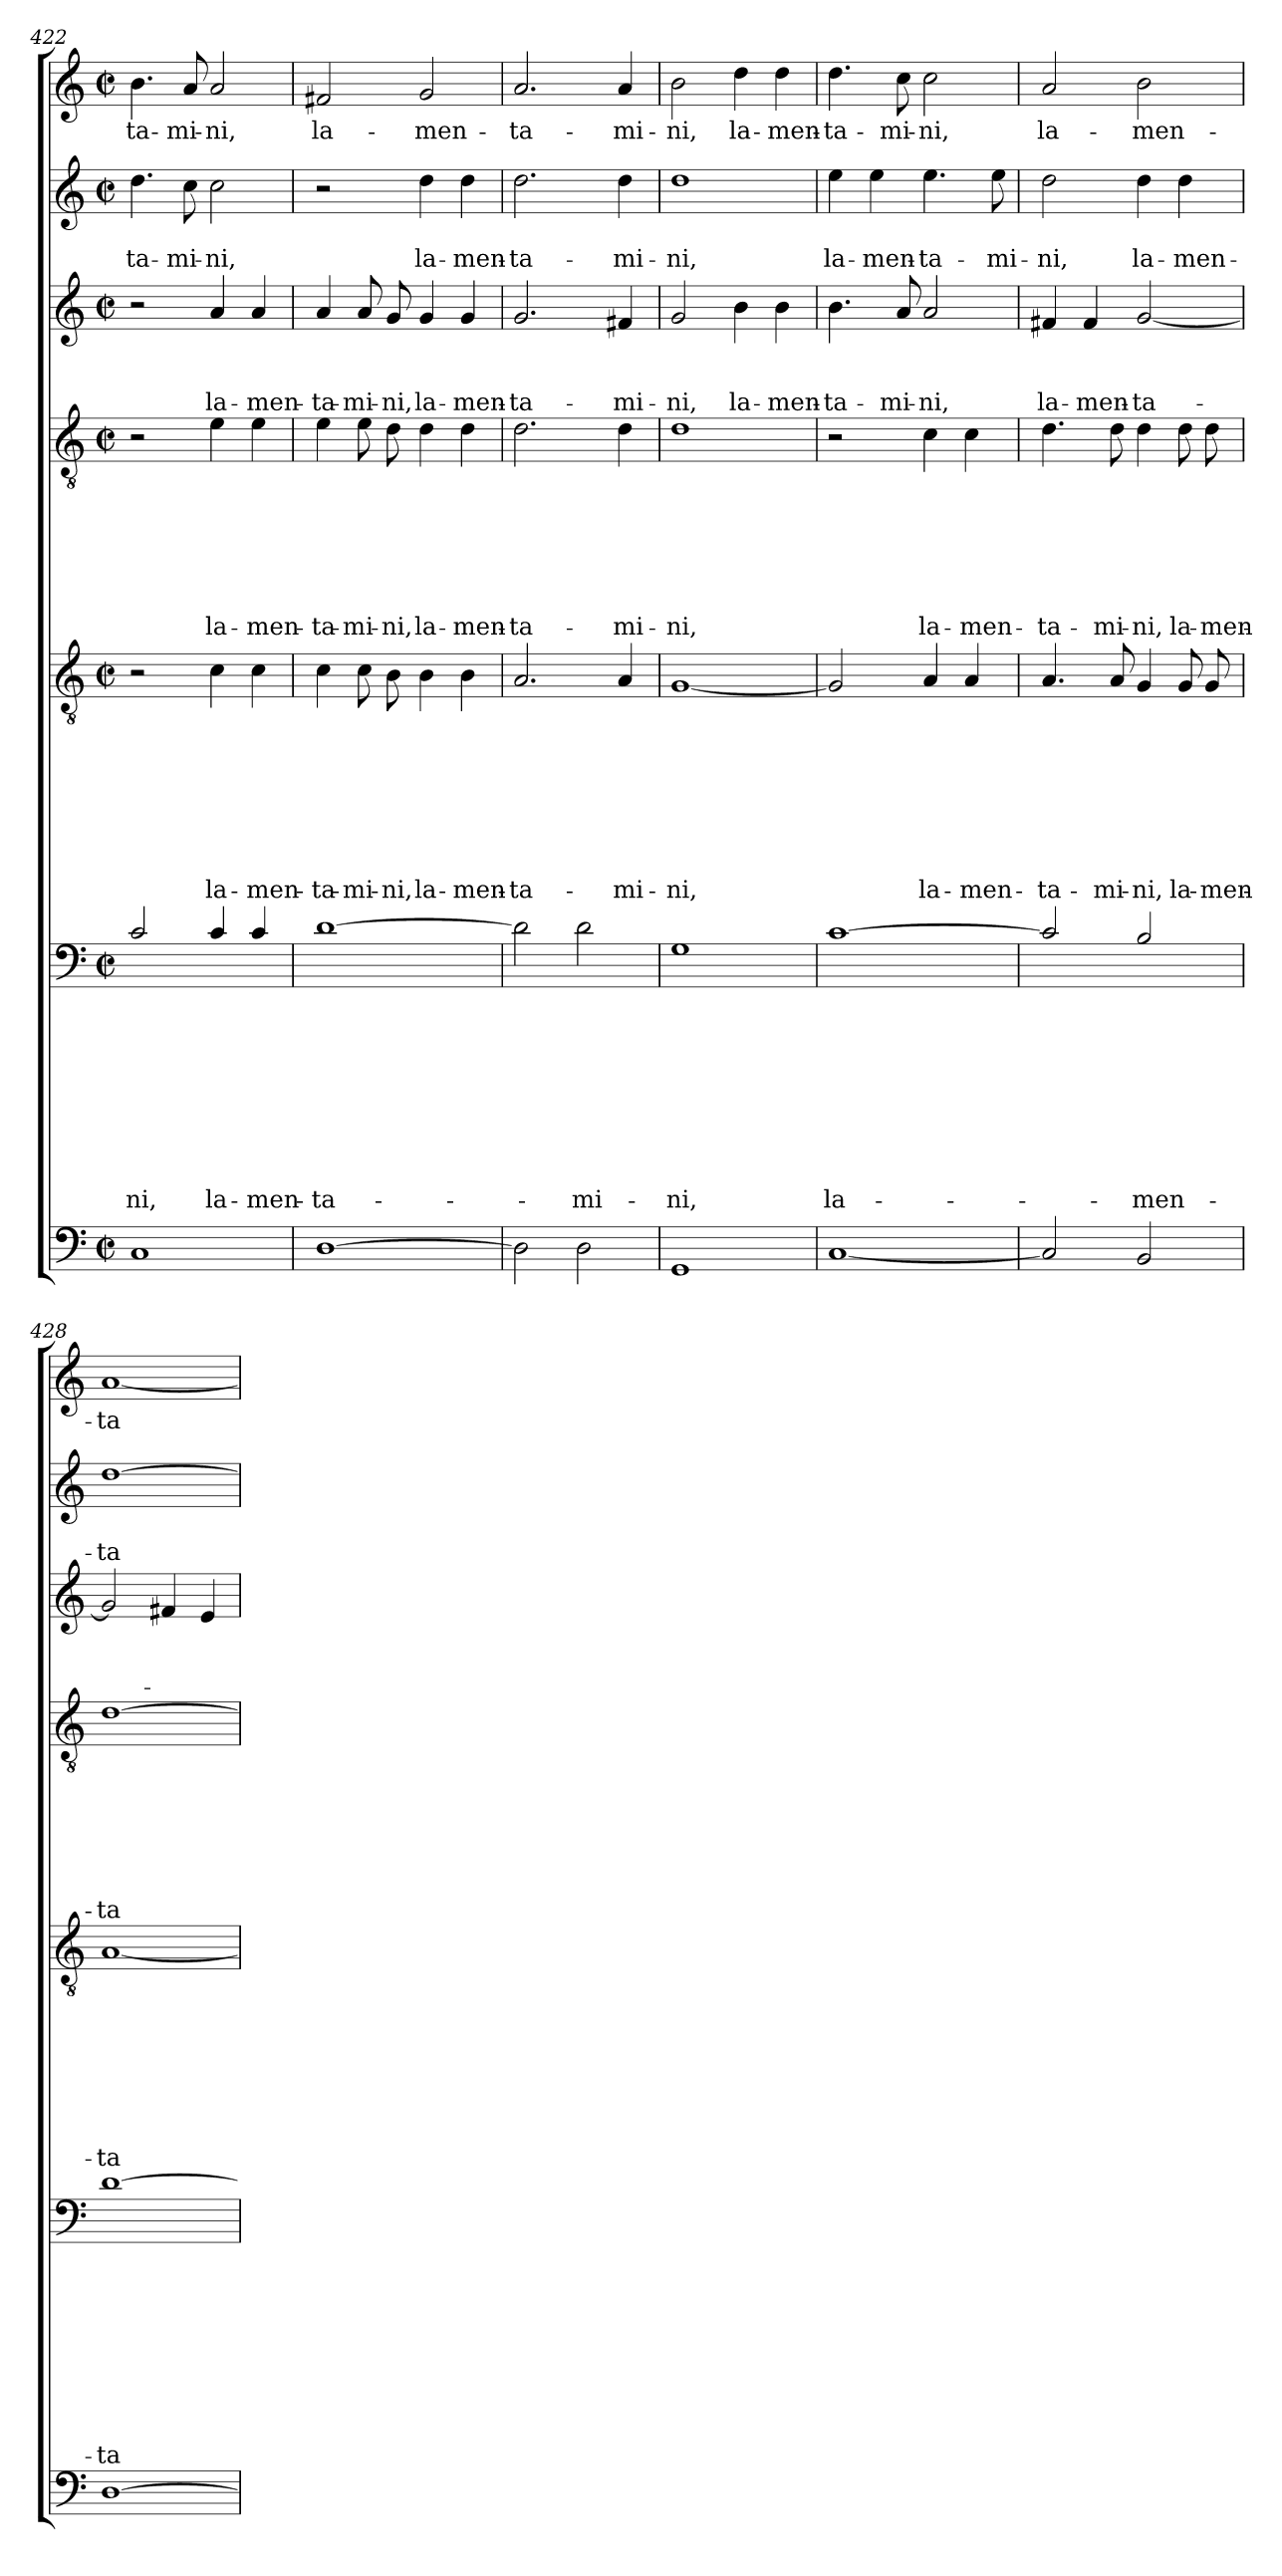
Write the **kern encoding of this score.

**kern	**kern	**text	**text	**text	**text	**text	**text	**text	**text	**text	**kern	**text	**text	**text	**text	**text	**text	**text	**text	**kern	**text	**text	**text	**text	**text	**text	**text	**kern	**text	**text	**text	**kern	**text	**text	**kern	**text
*part7	*part6	*part6	*part6	*part6	*part6	*part6	*part6	*part6	*part6	*part6	*part5	*part5	*part5	*part5	*part5	*part5	*part5	*part5	*part5	*part4	*part4	*part4	*part4	*part4	*part4	*part4	*part4	*part3	*part3	*part3	*part3	*part2	*part2	*part2	*part1	*part1
*staff7	*staff6	*staff6	*staff6	*staff6	*staff6	*staff6	*staff6	*staff6	*staff6	*staff6	*staff5	*staff5	*staff5	*staff5	*staff5	*staff5	*staff5	*staff5	*staff5	*staff4	*staff4	*staff4	*staff4	*staff4	*staff4	*staff4	*staff4	*staff3	*staff3	*staff3	*staff3	*staff2	*staff2	*staff2	*staff1	*staff1
*clefF4	*clefF4	*	*	*	*	*	*	*	*	*	*clefGv2	*	*	*	*	*	*	*	*	*clefGv2	*	*	*	*	*	*	*	*clefG2	*	*	*	*clefG2	*	*	*clefG2	*
*	*ITrd8c14	*	*	*	*	*	*	*	*	*	*	*	*	*	*	*	*	*	*	*	*	*	*	*	*	*	*	*	*	*	*	*	*	*	*	*
*k[]	*k[]	*	*	*	*	*	*	*	*	*	*k[]	*	*	*	*	*	*	*	*	*k[]	*	*	*	*	*	*	*	*k[]	*	*	*	*k[]	*	*	*k[]	*
*C:	*C:	*	*	*	*	*	*	*	*	*	*C:	*	*	*	*	*	*	*	*	*C:	*	*	*	*	*	*	*	*C:	*	*	*	*C:	*	*	*C:	*
*M2/2	*M2/2	*	*	*	*	*	*	*	*	*	*M2/2	*	*	*	*	*	*	*	*	*M2/2	*	*	*	*	*	*	*	*M2/2	*	*	*	*M2/2	*	*	*M2/2	*
*met(c|)	*met(c|)	*	*	*	*	*	*	*	*	*	*met(c|)	*	*	*	*	*	*	*	*	*met(c|)	*	*	*	*	*	*	*	*met(c|)	*	*	*	*met(c|)	*	*	*met(c|)	*
=422	=422	=422	=422	=422	=422	=422	=422	=422	=422	=422	=422	=422	=422	=422	=422	=422	=422	=422	=422	=422	=422	=422	=422	=422	=422	=422	=422	=422	=422	=422	=422	=422	=422	=422	=422	=422
!	!	!	!	!	!	!	!	!	!	!LO:LY:b	!	!	!	!	!	!	!	!	!	!	!	!	!	!	!	!	!	!	!	!	!	!	!	!LO:LY:b	!	!LO:LY:b
1C	2C/	.	.	.	.	.	.	.	.	-ni,	2r	.	.	.	.	.	.	.	.	2r	.	.	.	.	.	.	.	2r	.	.	.	4.dd\	.	-ta-	4.b\	-ta-
!	!	!	!	!	!	!	!	!	!	!	!	!	!	!	!	!	!	!	!	!	!	!	!	!	!	!	!	!	!	!	!	!	!	!LO:LY:b	!	!LO:LY:b
.	.	.	.	.	.	.	.	.	.	.	.	.	.	.	.	.	.	.	.	.	.	.	.	.	.	.	.	.	.	.	.	8cc\	.	-mi-	8a/	-mi-
!	!	!	!	!	!	!	!	!	!	!LO:LY:b	!	!	!	!	!	!	!	!	!LO:LY:b	!	!	!	!	!	!	!	!LO:LY:b	!	!	!	!LO:LY:b	!	!	!LO:LY:b	!	!LO:LY:b
.	4C/	.	.	.	.	.	.	.	.	la-	4c\	.	.	.	.	.	.	.	la-	4e\	.	.	.	.	.	.	la-	4a/	.	.	la-	2cc\	.	-ni,	2a/	-ni,
!	!	!	!	!	!	!	!	!	!	!LO:LY:b	!	!	!	!	!	!	!	!	!LO:LY:b	!	!	!	!	!	!	!	!LO:LY:b	!	!	!	!LO:LY:b	!	!	!	!	!
.	4C/	.	.	.	.	.	.	.	.	-men-	4c\	.	.	.	.	.	.	.	-men-	4e\	.	.	.	.	.	.	-men-	4a/	.	.	-men-	.	.	.	.	.
=423	=423	=423	=423	=423	=423	=423	=423	=423	=423	=423	=423	=423	=423	=423	=423	=423	=423	=423	=423	=423	=423	=423	=423	=423	=423	=423	=423	=423	=423	=423	=423	=423	=423	=423	=423	=423
!	!	!	!	!	!	!	!	!	!	!LO:LY:b	!	!	!	!	!	!	!	!	!LO:LY:b	!	!	!	!	!	!	!	!LO:LY:b	!	!	!	!LO:LY:b	!	!	!	!	!LO:LY:b
[1D	[1D	.	.	.	.	.	.	.	.	-ta-	4c\	.	.	.	.	.	.	.	-ta-	4e\	.	.	.	.	.	.	-ta-	4a/	.	.	-ta-	2r	.	.	2f#X/	la-
!	!	!	!	!	!	!	!	!	!	!	!	!	!	!	!	!	!	!	!LO:LY:b	!	!	!	!	!	!	!	!LO:LY:b	!	!	!	!LO:LY:b	!	!	!	!	!
.	.	.	.	.	.	.	.	.	.	.	8c\	.	.	.	.	.	.	.	-mi-	8e\	.	.	.	.	.	.	-mi-	8a/	.	.	-mi-	.	.	.	.	.
!	!	!	!	!	!	!	!	!	!	!	!	!	!	!	!	!	!	!	!LO:LY:b	!	!	!	!	!	!	!	!LO:LY:b	!	!	!	!LO:LY:b	!	!	!	!	!
.	.	.	.	.	.	.	.	.	.	.	8B\	.	.	.	.	.	.	.	-ni,	8d\	.	.	.	.	.	.	-ni,	8g/	.	.	-ni,	.	.	.	.	.
!	!	!	!	!	!	!	!	!	!	!	!	!	!	!	!	!	!	!	!LO:LY:b	!	!	!	!	!	!	!	!LO:LY:b	!	!	!	!LO:LY:b	!	!	!LO:LY:b	!	!LO:LY:b
.	.	.	.	.	.	.	.	.	.	.	4B\	.	.	.	.	.	.	.	la-	4d\	.	.	.	.	.	.	la-	4g/	.	.	la-	4dd\	.	la-	2g/	-men-
!	!	!	!	!	!	!	!	!	!	!	!	!	!	!	!	!	!	!	!LO:LY:b	!	!	!	!	!	!	!	!LO:LY:b	!	!	!	!LO:LY:b	!	!	!LO:LY:b	!	!
.	.	.	.	.	.	.	.	.	.	.	4B\	.	.	.	.	.	.	.	-men-	4d\	.	.	.	.	.	.	-men-	4g/	.	.	-men-	4dd\	.	-men-	.	.
=424	=424	=424	=424	=424	=424	=424	=424	=424	=424	=424	=424	=424	=424	=424	=424	=424	=424	=424	=424	=424	=424	=424	=424	=424	=424	=424	=424	=424	=424	=424	=424	=424	=424	=424	=424	=424
!	!	!	!	!	!	!	!	!	!	!	!	!	!	!	!	!	!	!	!LO:LY:b	!	!	!	!	!	!	!	!LO:LY:b	!	!	!	!LO:LY:b	!	!	!LO:LY:b	!	!LO:LY:b
2D\]	2D\]	.	.	.	.	.	.	.	.	.	2.A/	.	.	.	.	.	.	.	-ta-	2.d\	.	.	.	.	.	.	-ta-	2.g/	.	.	-ta-	2.dd\	.	-ta-	2.a/	-ta-
!	!	!	!	!	!	!	!	!	!	!LO:LY:b	!	!	!	!	!	!	!	!	!	!	!	!	!	!	!	!	!	!	!	!	!	!	!	!	!	!
2D\	2D\	.	.	.	.	.	.	.	.	-mi-	.	.	.	.	.	.	.	.	.	.	.	.	.	.	.	.	.	.	.	.	.	.	.	.	.	.
!	!	!	!	!	!	!	!	!	!	!	!	!	!	!	!	!	!	!	!LO:LY:b	!	!	!	!	!	!	!	!LO:LY:b	!	!	!	!LO:LY:b	!	!	!LO:LY:b	!	!LO:LY:b
.	.	.	.	.	.	.	.	.	.	.	4A/	.	.	.	.	.	.	.	-mi-	4d\	.	.	.	.	.	.	-mi-	4f#X/	.	.	-mi-	4dd\	.	-mi-	4a/	-mi-
=425	=425	=425	=425	=425	=425	=425	=425	=425	=425	=425	=425	=425	=425	=425	=425	=425	=425	=425	=425	=425	=425	=425	=425	=425	=425	=425	=425	=425	=425	=425	=425	=425	=425	=425	=425	=425
!	!	!	!	!	!	!	!	!	!	!LO:LY:b	!	!	!	!	!	!	!	!	!LO:LY:b	!	!	!	!	!	!	!	!LO:LY:b	!	!	!	!LO:LY:b	!	!	!LO:LY:b	!	!LO:LY:b
1GG	1GG	.	.	.	.	.	.	.	.	-ni,	[1G	.	.	.	.	.	.	.	-ni,	1d	.	.	.	.	.	.	-ni,	2g/	.	.	-ni,	1dd	.	-ni,	2b\	-ni,
!	!	!	!	!	!	!	!	!	!	!	!	!	!	!	!	!	!	!	!	!	!	!	!	!	!	!	!	!	!	!	!LO:LY:b	!	!	!	!	!LO:LY:b
.	.	.	.	.	.	.	.	.	.	.	.	.	.	.	.	.	.	.	.	.	.	.	.	.	.	.	.	4b\	.	.	la-	.	.	.	4dd\	la-
!	!	!	!	!	!	!	!	!	!	!	!	!	!	!	!	!	!	!	!	!	!	!	!	!	!	!	!	!	!	!	!LO:LY:b	!	!	!	!	!LO:LY:b
.	.	.	.	.	.	.	.	.	.	.	.	.	.	.	.	.	.	.	.	.	.	.	.	.	.	.	.	4b\	.	.	-men-	.	.	.	4dd\	-men-
!!LO:LB:g=z
=426	=426	=426	=426	=426	=426	=426	=426	=426	=426	=426	=426	=426	=426	=426	=426	=426	=426	=426	=426	=426	=426	=426	=426	=426	=426	=426	=426	=426	=426	=426	=426	=426	=426	=426	=426	=426
!	!	!	!	!	!	!	!	!	!	!LO:LY:b	!	!	!	!	!	!	!	!	!	!	!	!	!	!	!	!	!	!	!	!	!LO:LY:b	!	!	!LO:LY:b	!	!LO:LY:b
[1C	[1C	.	.	.	.	.	.	.	.	la-	2G/]	.	.	.	.	.	.	.	.	2r	.	.	.	.	.	.	.	4.b\	.	.	-ta-	4ee\	.	la-	4.dd\	-ta-
!	!	!	!	!	!	!	!	!	!	!	!	!	!	!	!	!	!	!	!	!	!	!	!	!	!	!	!	!	!	!	!	!	!	!LO:LY:b	!	!
.	.	.	.	.	.	.	.	.	.	.	.	.	.	.	.	.	.	.	.	.	.	.	.	.	.	.	.	.	.	.	.	4ee\	.	-men-	.	.
!	!	!	!	!	!	!	!	!	!	!	!	!	!	!	!	!	!	!	!	!	!	!	!	!	!	!	!	!	!	!	!LO:LY:b	!	!	!	!	!LO:LY:b
.	.	.	.	.	.	.	.	.	.	.	.	.	.	.	.	.	.	.	.	.	.	.	.	.	.	.	.	8a/	.	.	-mi-	.	.	.	8cc\	-mi-
!	!	!	!	!	!	!	!	!	!	!	!	!	!	!	!	!	!	!	!LO:LY:b	!	!	!	!	!	!	!	!LO:LY:b	!	!	!	!LO:LY:b	!	!	!LO:LY:b	!	!LO:LY:b
.	.	.	.	.	.	.	.	.	.	.	4A/	.	.	.	.	.	.	.	la-	4c\	.	.	.	.	.	.	la-	2a/	.	.	-ni,	4.ee\	.	-ta-	2cc\	-ni,
!	!	!	!	!	!	!	!	!	!	!	!	!	!	!	!	!	!	!	!LO:LY:b	!	!	!	!	!	!	!	!LO:LY:b	!	!	!	!	!	!	!	!	!
.	.	.	.	.	.	.	.	.	.	.	4A/	.	.	.	.	.	.	.	-men-	4c\	.	.	.	.	.	.	-men-	.	.	.	.	.	.	.	.	.
!	!	!	!	!	!	!	!	!	!	!	!	!	!	!	!	!	!	!	!	!	!	!	!	!	!	!	!	!	!	!	!	!	!	!LO:LY:b	!	!
.	.	.	.	.	.	.	.	.	.	.	.	.	.	.	.	.	.	.	.	.	.	.	.	.	.	.	.	.	.	.	.	8ee\	.	-mi-	.	.
=427	=427	=427	=427	=427	=427	=427	=427	=427	=427	=427	=427	=427	=427	=427	=427	=427	=427	=427	=427	=427	=427	=427	=427	=427	=427	=427	=427	=427	=427	=427	=427	=427	=427	=427	=427	=427
!	!	!	!	!	!	!	!	!	!	!	!	!	!	!	!	!	!	!	!LO:LY:b	!	!	!	!	!	!	!	!LO:LY:b	!	!	!	!LO:LY:b	!	!	!LO:LY:b	!	!LO:LY:b
2C/]	2C/]	.	.	.	.	.	.	.	.	.	4.A/	.	.	.	.	.	.	.	-ta-	4.d\	.	.	.	.	.	.	-ta-	4f#X/	.	.	la-	2dd\	.	-ni,	2a/	la-
!	!	!	!	!	!	!	!	!	!	!	!	!	!	!	!	!	!	!	!	!	!	!	!	!	!	!	!	!	!	!	!LO:LY:b	!	!	!	!	!
.	.	.	.	.	.	.	.	.	.	.	.	.	.	.	.	.	.	.	.	.	.	.	.	.	.	.	.	4f#/	.	.	-men-	.	.	.	.	.
!	!	!	!	!	!	!	!	!	!	!	!	!	!	!	!	!	!	!	!LO:LY:b	!	!	!	!	!	!	!	!LO:LY:b	!	!	!	!	!	!	!	!	!
.	.	.	.	.	.	.	.	.	.	.	8A/	.	.	.	.	.	.	.	-mi-	8d\	.	.	.	.	.	.	-mi-	.	.	.	.	.	.	.	.	.
!	!	!	!	!	!	!	!	!	!	!LO:LY:b	!	!	!	!	!	!	!	!	!LO:LY:b	!	!	!	!	!	!	!	!LO:LY:b	!	!	!	!LO:LY:b	!	!	!LO:LY:b	!	!LO:LY:b
2BB/	2BB/	.	.	.	.	.	.	.	.	-men-	4G/	.	.	.	.	.	.	.	-ni,	4d\	.	.	.	.	.	.	-ni,	[2g/	.	.	-ta-	4dd\	.	la-	2b\	-men-
!	!	!	!	!	!	!	!	!	!	!	!	!	!	!	!	!	!	!	!LO:LY:b	!	!	!	!	!	!	!	!LO:LY:b	!	!	!	!	!	!	!LO:LY:b	!	!
.	.	.	.	.	.	.	.	.	.	.	8G/	.	.	.	.	.	.	.	la-	8d\	.	.	.	.	.	.	la-	.	.	.	.	4dd\	.	-men-	.	.
!	!	!	!	!	!	!	!	!	!	!	!	!	!	!	!	!	!	!	!LO:LY:b	!	!	!	!	!	!	!	!LO:LY:b	!	!	!	!	!	!	!	!	!
.	.	.	.	.	.	.	.	.	.	.	8G/	.	.	.	.	.	.	.	-men-	8d\	.	.	.	.	.	.	-men-	.	.	.	.	.	.	.	.	.
=428	=428	=428	=428	=428	=428	=428	=428	=428	=428	=428	=428	=428	=428	=428	=428	=428	=428	=428	=428	=428	=428	=428	=428	=428	=428	=428	=428	=428	=428	=428	=428	=428	=428	=428	=428	=428
!	!	!	!	!	!	!	!	!	!	!LO:LY:b	!	!	!	!	!	!	!	!	!LO:LY:b	!	!	!	!	!	!	!	!LO:LY:b	!	!	!	!	!	!	!LO:LY:b	!	!LO:LY:b
[1D	[1D	.	.	.	.	.	.	.	.	-ta-	[1A	.	.	.	.	.	.	.	-ta-	[1d	.	.	.	.	.	.	-ta-	2g/]	.	.	.	[1dd	.	-ta-	[1a	-ta-
.	.	.	.	.	.	.	.	.	.	.	.	.	.	.	.	.	.	.	.	.	.	.	.	.	.	.	.	4f#X/	.	.	.	.	.	.	.	.
.	.	.	.	.	.	.	.	.	.	.	.	.	.	.	.	.	.	.	.	.	.	.	.	.	.	.	.	4e/	.	.	.	.	.	.	.	.
=	=	=	=	=	=	=	=	=	=	=	=	=	=	=	=	=	=	=	=	=	=	=	=	=	=	=	=	=	=	=	=	=	=	=	=	=
*-	*-	*-	*-	*-	*-	*-	*-	*-	*-	*-	*-	*-	*-	*-	*-	*-	*-	*-	*-	*-	*-	*-	*-	*-	*-	*-	*-	*-	*-	*-	*-	*-	*-	*-	*-	*-
